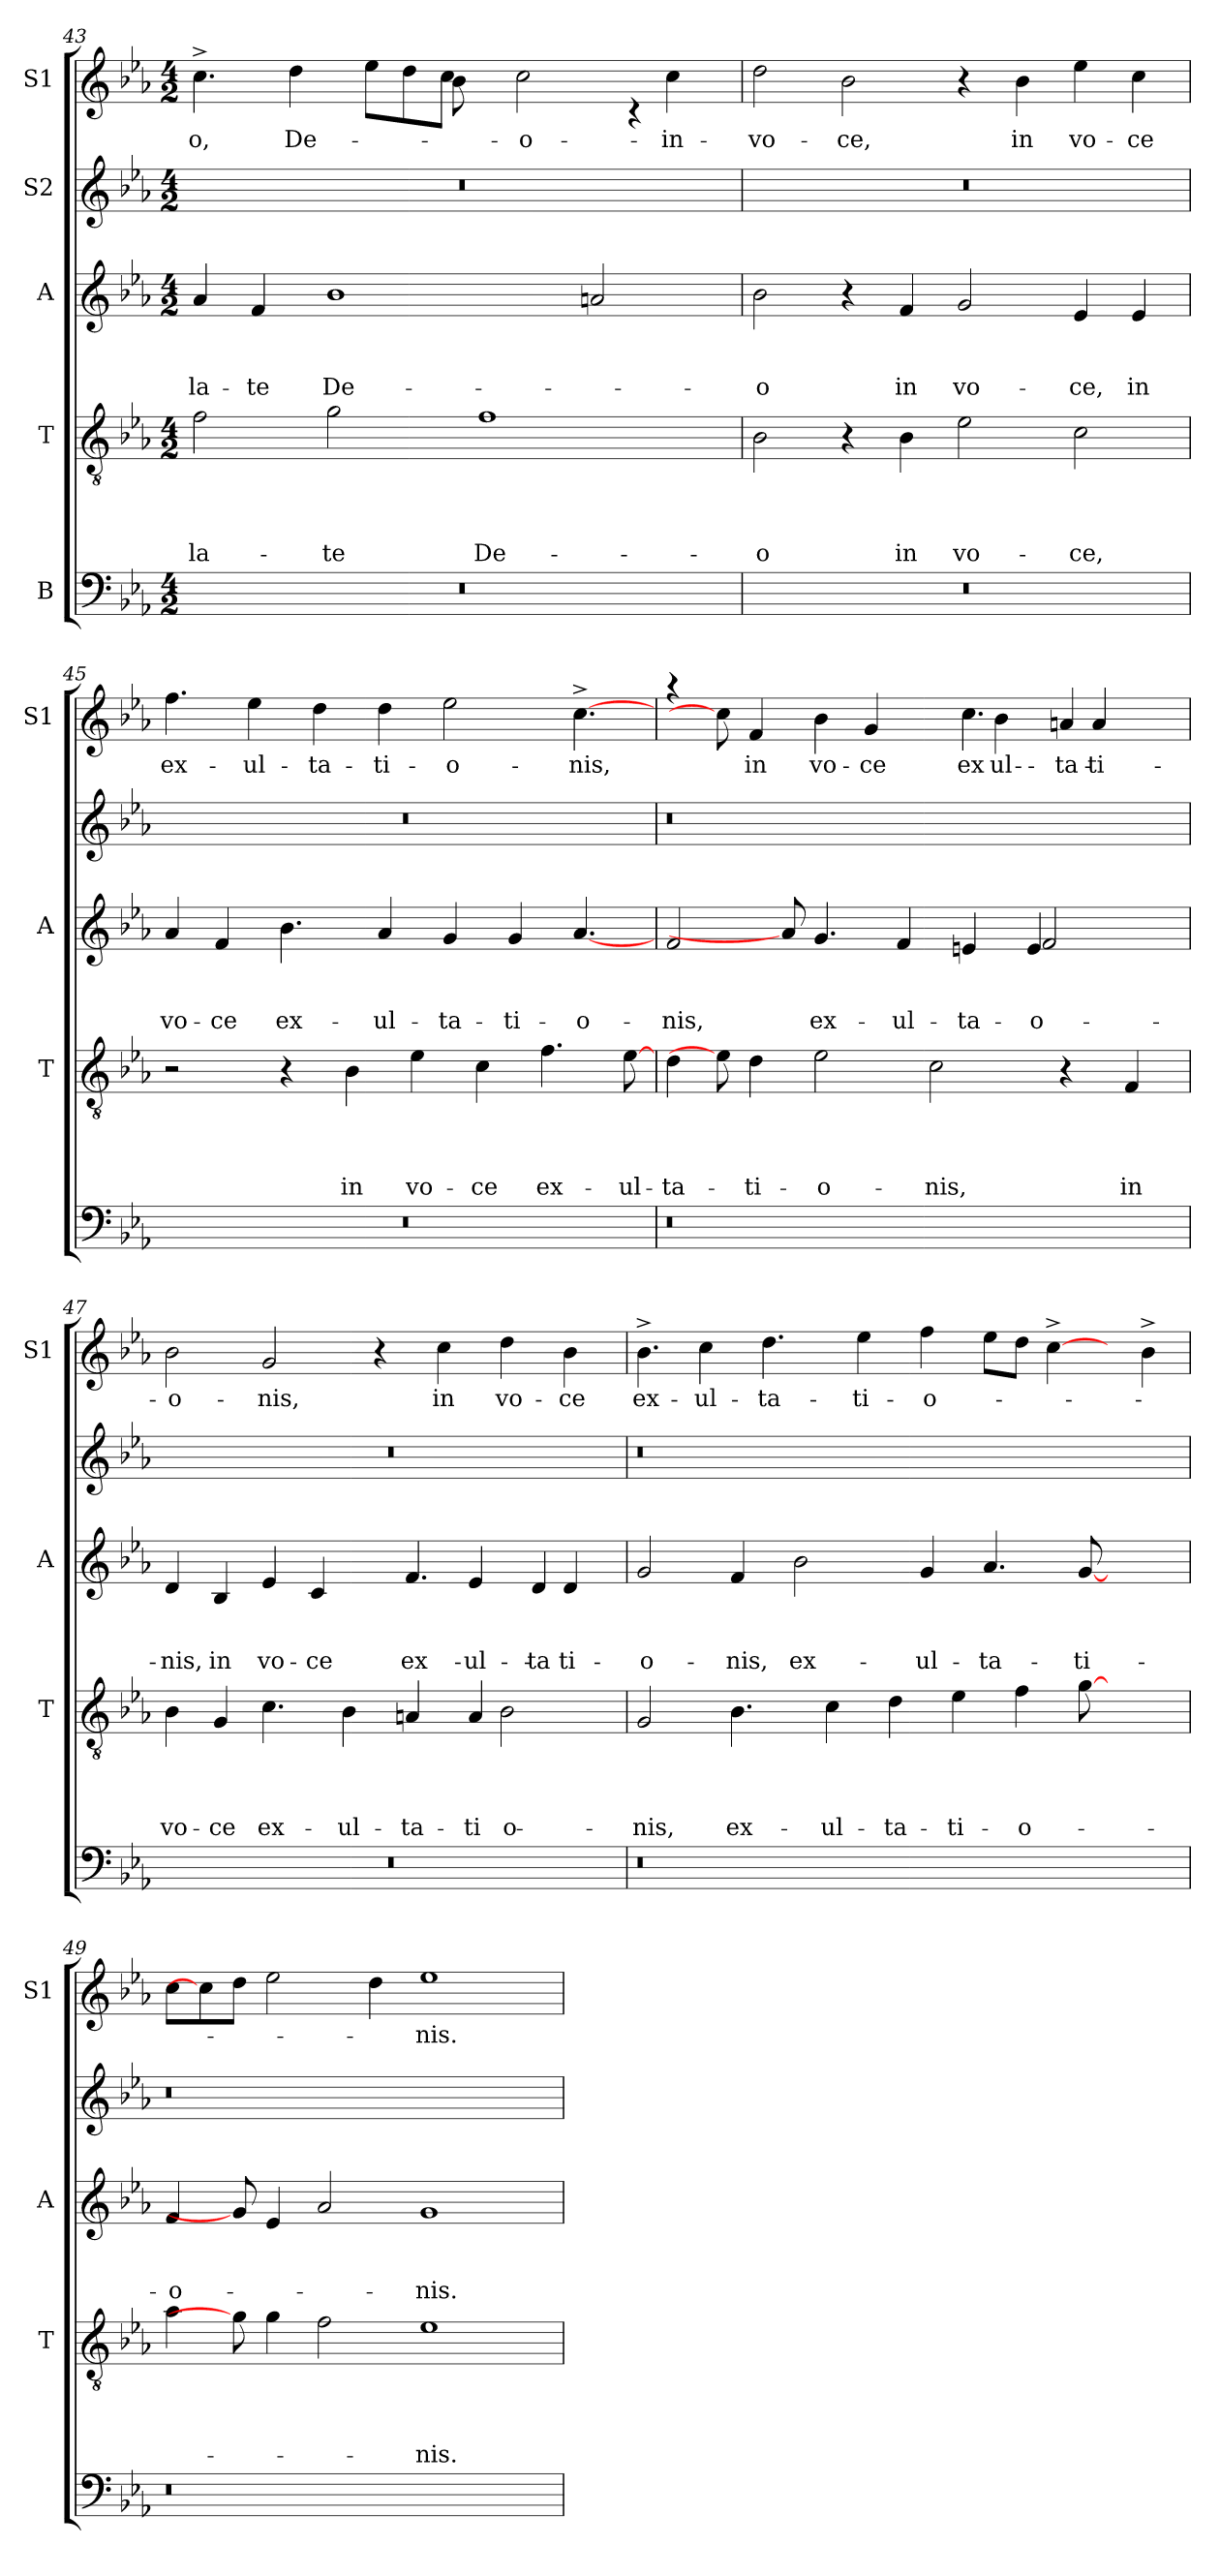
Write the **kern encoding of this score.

**kern	**kern	**text	**text	**text	**text	**kern	**text	**text	**text	**kern	**kern	**text
*part5	*part4	*part4	*part4	*part4	*part4	*part3	*part3	*part3	*part3	*part2	*part1	*part1
*staff5	*staff4	*staff4	*staff4	*staff4	*staff4	*staff3	*staff3	*staff3	*staff3	*staff2	*staff1	*staff1
*I"B	*I"T	*	*	*	*	*I"A	*	*	*	*I"S2	*I"S1	*
*	*I'T	*	*	*	*	*I'A	*	*	*	*	*I'S1	*
*clefF4	*clefGv2	*	*	*	*	*clefG2	*	*	*	*clefG2	*clefG2	*
*k[b-e-a-]	*k[b-e-a-]	*	*	*	*	*k[b-e-a-]	*	*	*	*k[b-e-a-]	*k[b-e-a-]	*
*E-:	*E-:	*	*	*	*	*E-:	*	*	*	*E-:	*E-:	*
*M4/2	*M4/2	*	*	*	*	*M4/2	*	*	*	*M4/2	*M4/2	*
=43	=43	=43	=43	=43	=43	=43	=43	=43	=43	=43	=43	=43
!	!	!	!	!	!LO:LY:b	!	!	!	!LO:LY:b	!	!	!LO:LY:b
*	*	*	*	*	*	*	*	*	*	*	*^	*
*	*	*	*	*	*	*	*	*	*	*	*	*^	*
0r	2f\	.	.	.	-la-	4a-/	.	.	-la-	0r	4.cc^<\	2..ryy	1..ryy	-o,
!	!	!	!	!	!	!	!	!	!LO:LY:b	!	!	!	!	!
.	.	.	.	.	.	4f/	.	.	-te	.	.	.	.	.
!	!	!	!	!	!	!	!	!	!	!	!	!	!	!LO:LY:b
.	.	.	.	.	.	.	.	.	.	.	4dd\	.	.	De-
!	!	!	!	!	!LO:LY:b	!	!	!	!LO:LY:b	!	!	!	!	!
.	2g\	.	.	.	-te	1b-	.	.	De-	.	.	.	.	.
.	.	.	.	.	.	.	.	.	.	.	8ee-\L	.	.	.
.	.	.	.	.	.	.	.	.	.	.	8dd\	.	.	.
.	.	.	.	.	.	.	.	.	.	.	8cc\J	8b-\	.	.
!	!	!	!	!	!LO:LY:b	!	!	!	!	!	!	!	!	!
.	1f	.	.	.	De-	.	.	.	.	.	1ryy	8ryy	.	.
!	!	!	!	!	!	!	!	!	!	!	!	!	!	!LO:LY:b
.	.	.	.	.	.	.	.	.	.	.	.	2cc\	.	-o
.	.	.	.	.	.	2an/	.	.	.	.	.	.	.	.
.	.	.	.	.	.	.	.	.	.	.	.	4rc	.	.
!	!	!	!	!	!	!	!	!	!	!	!	!	!	!LO:LY:b
.	.	.	.	.	.	.	.	.	.	.	.	.	4cc\	in
.	.	.	.	.	.	.	.	.	.	.	.	8ryy	.	.
*	*	*	*	*	*	*	*	*	*	*	*	*v	*v	*
!!LO:LB:g=z
=44	=44	=44	=44	=44	=44	=44	=44	=44	=44	=44	=44	=44	=44
!	!	!	!	!	!LO:LY:b	!	!	!	!LO:LY:b	!	!	!	!LO:LY:b
*	*	*	*	*	*	*	*	*	*	*	*v	*v	*
0r	2B-\	.	.	.	-o	2b-\	.	.	-o	0r	2dd\	vo-
!	!	!	!	!	!	!	!	!	!	!	!	!LO:LY:b
.	4r	.	.	.	.	4r	.	.	.	.	2b-\	-ce,
!	!	!	!	!	!LO:LY:b	!	!	!	!LO:LY:b	!	!	!
.	4B-\	.	.	.	in	4f/	.	.	in	.	.	.
!	!	!	!	!	!LO:LY:b	!	!	!	!LO:LY:b	!	!	!
.	2e-\	.	.	.	vo-	2g/	.	.	vo-	.	4r	.
!	!	!	!	!	!	!	!	!	!	!	!	!LO:LY:b
.	.	.	.	.	.	.	.	.	.	.	4b-\	in
!	!	!	!	!	!LO:LY:b	!	!	!	!LO:LY:b	!	!	!LO:LY:b
.	2c\	.	.	.	-ce,	4e-/	.	.	-ce,	.	4ee-\	vo-
!	!	!	!	!	!	!	!	!	!LO:LY:b	!	!	!LO:LY:b
.	.	.	.	.	.	4e-/	.	.	in	.	4cc\	-ce
=45!	=45!	=45!	=45!	=45!	=45!	=45!	=45!	=45!	=45!	=45!	=45!	=45!
!	!	!	!	!	!	!	!	!	!LO:LY:b	!	!	!LO:LY:b
0r	2r	.	.	.	.	4a-/	.	.	vo-	0r	4.ff\	ex-
!	!	!	!	!	!	!	!	!	!LO:LY:b	!	!	!
.	.	.	.	.	.	4f/	.	.	-ce	.	.	.
!	!	!	!	!	!	!	!	!	!	!	!	!LO:LY:b
.	.	.	.	.	.	.	.	.	.	.	4ee-\	-ul-
!	!	!	!	!	!	!	!	!	!LO:LY:b	!	!	!
.	4r	.	.	.	.	4.b-\	.	.	ex-	.	.	.
!	!	!	!	!	!	!	!	!	!	!	!	!LO:LY:b
.	.	.	.	.	.	.	.	.	.	.	4dd\	-ta-
!	!	!	!	!	!LO:LY:b	!	!	!	!	!	!	!
.	4B-\	.	.	.	in	.	.	.	.	.	.	.
!	!	!	!	!	!	!	!	!	!LO:LY:b	!	!	!LO:LY:b
.	.	.	.	.	.	4a-/	.	.	-ul-	.	4dd\	-ti-
!	!	!	!	!	!LO:LY:b	!	!	!	!	!	!	!
.	4e-\	.	.	.	vo-	.	.	.	.	.	.	.
!	!	!	!	!	!	!	!	!	!LO:LY:b	!	!	!LO:LY:b
.	.	.	.	.	.	4g/	.	.	-ta-	.	2ee-\	-o-
!	!	!	!	!	!LO:LY:b	!	!	!	!	!	!	!
.	4c\	.	.	.	-ce	.	.	.	.	.	.	.
!	!	!	!	!	!	!	!	!	!LO:LY:b	!	!	!
.	.	.	.	.	.	4g/	.	.	-ti-	.	.	.
!	!	!	!	!	!LO:LY:b	!	!	!	!	!	!	!
.	4.f\	.	.	.	ex-	.	.	.	.	.	.	.
!	!	!	!	!	!	!	!	!	!LO:LY:b	!	!	!LO:LY:b
.	.	.	.	.	.	[4.a-/	.	.	-o-	.	[4.cc^>\	-nis,
!	!	!	!	!	!LO:LY:b	!	!	!	!	!	!	!
.	[8e-\	.	.	.	-ul-	.	.	.	.	.	.	.
=46!	=46!	=46!	=46!	=46!	=46!	=46!	=46!	=46!	=46!	=46!	=46!	=46!
!	!	!	!	!	!LO:LY:b	!	!	!	!LO:LY:b	!	!	!
*	*	*	*	*	*	*^	*	*	*	*	*^	*
*	*	*	*	*	*	*	*	*	*	*	*	*	*^	*
0r	4d\	.	.	.	-ta-	2f/	1.ryy	.	.	-nis,	0r	4raa	1ryy	1..ryy	.
.	8e-\]	.	.	.	.	.	.	.	.	.	.	8cc\]	.	.	.
!	!	!	!	!	!LO:LY:b	!	!	!	!	!	!	!	!	!	!LO:LY:b
.	4d\	.	.	.	-ti-	.	.	.	.	.	.	4f/	.	.	in
.	.	.	.	.	.	8a-/]	.	.	.	.	.	.	.	.	.
!	!	!	!	!	!LO:LY:b	!	!	!	!	!LO:LY:b	!	!	!	!	!LO:LY:b
.	2e-\	.	.	.	-o-	4.g/	.	.	.	ex-	.	4b-\	.	.	vo-
!	!	!	!	!	!	!	!	!	!	!	!	!	!	!	!LO:LY:b
.	.	.	.	.	.	.	.	.	.	.	.	4g/	.	.	-ce
!	!	!	!	!	!	!	!	!	!	!LO:LY:b	!	!	!	!	!
.	.	.	.	.	.	4f/	.	.	.	-ul-	.	.	4.ryy	.	.
!	!	!	!	!	!LO:LY:b	!	!	!	!	!	!	!	!	!	!
.	2c\	.	.	.	-nis,	.	.	.	.	.	.	8ryy	.	.	.
!	!	!	!	!	!	!	!	!	!	!LO:LY:b	!	!	!	!	!LO:LY:b
.	.	.	.	.	.	4en/	.	.	.	-ta-	.	4.cc\	.	.	ex-
!	!	!	!	!	!	!	!	!	!	!	!	!	!	!	!LO:LY:b
.	.	.	.	.	.	.	.	.	.	.	.	.	4b-\	.	-ul-
!	!	!	!	!	!	!	!	!	!	!LO:LY:b	!	!	!	!	!
!	!	!	!	!	!	!	!	!	!	!LO:LY:b	!	!	!	!	!
.	.	.	.	.	.	4e/	2f/	.	.	-o-	.	.	.	.	.
!	!	!	!	!	!	!	!	!	!	!	!	!	!	!	!LO:LY:b
.	4r	.	.	.	.	.	.	.	.	.	.	8ryy	4an/	.	-ta-
!	!	!	!	!	!	!	!	!	!	!	!	!	!	!	!LO:LY:b
.	.	.	.	.	.	8ryy	.	.	.	.	.	4.ryy	.	4a/	-ti-
!	!	!	!	!	!LO:LY:b	!	!	!	!	!	!	!	!	!	!
.	4F/	.	.	.	in	4ryy	.	.	.	.	.	.	8ryy	.	.
8ryy	.	.	.	.	.	.	8ryy	.	.	.	8ryy	.	8ryy	8ryy	.
!!LO:LB:g=z
=47	=47	=47	=47	=47	=47	=47	=47	=47	=47	=47	=47	=47	=47	=47	=47
!	!	!	!	!	!LO:LY:b	!	!	!	!	!LO:LY:b	!	!	!	!	!LO:LY:b
*	*^	*	*	*	*	*	*^	*	*	*	*	*v	*v	*v	*
0r	4B-\	1.ryy	.	.	.	vo-	4d/	1ryy	1..ryy	.	.	-nis,	0r	2b-\	-o-
!	!	!	!	!	!	!LO:LY:b	!	!	!	!	!	!LO:LY:b	!	!	!
.	4G/	.	.	.	.	-ce	4B-/	.	.	.	.	in	.	.	.
!	!	!	!	!	!	!LO:LY:b	!	!	!	!	!	!LO:LY:b	!	!	!LO:LY:b
.	4.c\	.	.	.	.	ex-	4e-/	.	.	.	.	vo-	.	2g/	-nis,
!	!	!	!	!	!	!	!	!	!	!	!	!LO:LY:b	!	!	!
.	.	.	.	.	.	.	4c/	.	.	.	.	-ce	.	.	.
!	!	!	!	!	!	!LO:LY:b	!	!	!	!	!	!	!	!	!
.	4B-\	.	.	.	.	-ul-	.	.	.	.	.	.	.	.	.
.	.	.	.	.	.	.	8ryy	4.ryy	.	.	.	.	.	4r	.
!	!	!	!	!	!	!LO:LY:b	!	!	!	!	!	!LO:LY:b	!	!	!
.	4An/	.	.	.	.	-ta-	4.f/	.	.	.	.	ex-	.	.	.
!	!	!	!	!	!	!	!	!	!	!	!	!	!	!	!LO:LY:b
.	.	.	.	.	.	.	.	.	.	.	.	.	.	4cc\	in
!	!	!	!	!	!	!LO:LY:b	!	!	!	!	!	!LO:LY:b	!	!	!
.	4A/	.	.	.	.	-ti-	.	4e-/	.	.	.	-ul-	.	.	.
!	!	!	!	!	!	!LO:LY:b	!	!	!	!	!	!	!	!	!LO:LY:b
.	.	2B-\	.	.	.	-o-	2ryy	.	.	.	.	.	.	4dd\	vo-
!	!	!	!	!	!	!	!	!	!	!	!	!LO:LY:b	!	!	!
.	4.ryy	.	.	.	.	.	.	4d/	.	.	.	-ta-	.	.	.
!	!	!	!	!	!	!	!	!	!	!	!	!LO:LY:b	!	!	!LO:LY:b
.	.	.	.	.	.	.	.	.	4d/	.	.	-ti-	.	4b-\	-ce
.	.	.	.	.	.	.	.	8ryy	.	.	.	.	.	.	.
*	*v	*v	*	*	*	*	*	*	*	*	*	*	*	*	*
*	*	*	*	*	*	*	*v	*v	*	*	*	*	*	*
=48!	=48!	=48!	=48!	=48!	=48!	=48!	=48!	=48!	=48!	=48!	=48!	=48!	=48!
!	!	!	!	!	!LO:LY:b	!	!	!	!	!LO:LY:b	!	!	!LO:LY:b
*	*	*	*	*	*	*v	*v	*	*	*	*	*	*
0r	2G/	.	.	.	-nis,	2g/	.	.	-o-	0r	4.b-^>\	ex-
!	!	!	!	!	!	!	!	!	!	!	!	!LO:LY:b
.	.	.	.	.	.	.	.	.	.	.	4cc\	-ul-
!	!	!	!	!	!LO:LY:b	!	!	!	!LO:LY:b	!	!	!
.	4.B-\	.	.	.	ex-	4f/	.	.	-nis,	.	.	.
!	!	!	!	!	!	!	!	!	!	!	!	!LO:LY:b
.	.	.	.	.	.	.	.	.	.	.	4.dd\	-ta-
!	!	!	!	!	!	!	!	!	!LO:LY:b	!	!	!
.	.	.	.	.	.	2b-\	.	.	ex-	.	.	.
!	!	!	!	!	!LO:LY:b	!	!	!	!	!	!	!
.	4c\	.	.	.	-ul-	.	.	.	.	.	.	.
!	!	!	!	!	!	!	!	!	!	!	!	!LO:LY:b
.	.	.	.	.	.	.	.	.	.	.	4ee-\	-ti-
!	!	!	!	!	!LO:LY:b	!	!	!	!	!	!	!
.	4d\	.	.	.	-ta-	.	.	.	.	.	.	.
!	!	!	!	!	!	!	!	!	!LO:LY:b	!	!	!LO:LY:b
.	.	.	.	.	.	4g/	.	.	-ul-	.	4ff\	-o-
!	!	!	!	!	!LO:LY:b	!	!	!	!	!	!	!
.	4e-\	.	.	.	-ti-	.	.	.	.	.	.	.
!	!	!	!	!	!	!	!	!	!LO:LY:b	!	!	!
.	.	.	.	.	.	4.a-/	.	.	-ta-	.	8ee-\L	.
!	!	!	!	!	!LO:LY:b	!	!	!	!	!	!	!
.	4f\	.	.	.	-o-	.	.	.	.	.	8dd\J	.
.	.	.	.	.	.	.	.	.	.	.	[4cc^>\	.
!	!	!	!	!	!	!	!	!	!LO:LY:b	!	!	!
.	[8g\	.	.	.	.	[8g/	.	.	-ti-	.	.	.
4.ryy	4.ryy	.	.	.	.	4.ryy	.	.	.	4.ryy	8ryy	.
.	.	.	.	.	.	.	.	.	.	.	4b-^>\	.
=49!	=49!	=49!	=49!	=49!	=49!	=49!	=49!	=49!	=49!	=49!	=49!	=49!
!	!	!	!	!	!	!	!	!	!LO:LY:b	!	!	!
0r	4a-\	.	.	.	.	4f/	.	.	-o-	0r	8cc\L	.
.	.	.	.	.	.	.	.	.	.	.	8cc\]	.
.	8g\]	.	.	.	.	8g/]	.	.	.	.	8dd\J	.
.	4g\	.	.	.	.	4e-/	.	.	.	.	2ee-\	.
.	2f\	.	.	.	.	2a-/	.	.	.	.	.	.
.	.	.	.	.	.	.	.	.	.	.	4dd\	.
!	!	!	!	!	!LO:LY:b	!	!	!	!LO:LY:b	!	!	!LO:LY:b
.	1e-	.	.	.	-nis.	1g	.	.	-nis.	.	1ee-	-nis.
8ryy	.	.	.	.	.	.	.	.	.	8ryy	.	.
=	=	=	=	=	=	=	=	=	=	=	=	=
*-	*-	*-	*-	*-	*-	*-	*-	*-	*-	*-	*-	*-
